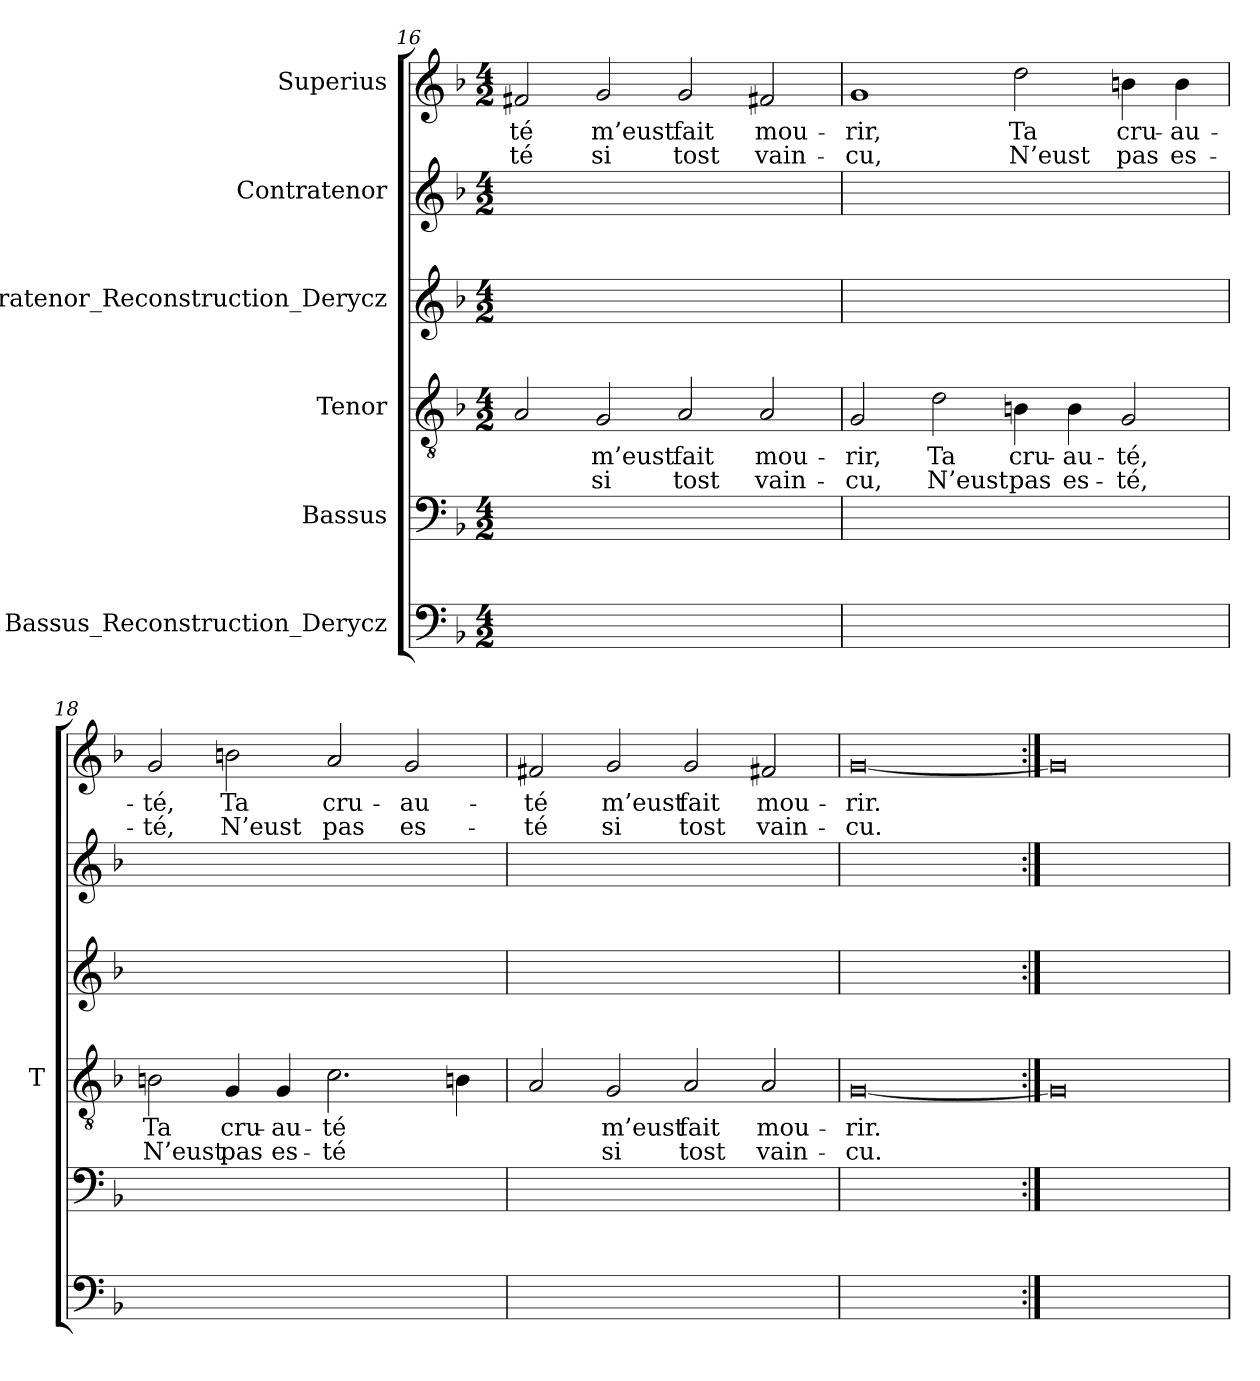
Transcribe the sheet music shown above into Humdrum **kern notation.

**kern	**kern	**kern	**text	**text	**kern	**kern	**kern	**text	**text
*part6	*part5	*part4	*part4	*part4	*part3	*part2	*part1	*part1	*part1
*staff6	*staff5	*staff4	*staff4	*staff4	*staff3	*staff2	*staff1	*staff1	*staff1
*I"Bassus_Reconstruction_Derycz	*I"Bassus	*I"Tenor	*	*	*I"Contratenor_Reconstruction_Derycz	*I"Contratenor	*I"Superius	*	*
*	*	*I'T	*	*	*	*	*	*	*
*clefF4	*clefF4	*clefGv2	*	*	*clefG2	*clefG2	*clefG2	*	*
*k[b-]	*k[b-]	*k[b-]	*	*	*k[b-]	*k[b-]	*k[b-]	*	*
*M4/2	*M4/2	*M4/2	*	*	*M4/2	*M4/2	*M4/2	*	*
=16	=16	=16	=16	=16	=16	=16	=16	=16	=16
0ryy	0ryy	2A	.	.	0ryy	0ryy	2f#X	-té	-té
.	.	2G	-m’eust	-si	.	.	2g	-m’eust	-si
.	.	2A	-fait	-tost	.	.	2g	-fait	-tost
.	.	2A	mou-	vain-	.	.	2f#X	mou-	vain-
=17	=17	=17	=17	=17	=17	=17	=17	=17	=17
0ryy	0ryy	2G	-rir,	-cu,	0ryy	0ryy	1g	-rir,	-cu,
.	.	2d	-Ta	-N’eust	.	.	.	.	.
.	.	4Bn	cru-	-pas	.	.	2dd	-Ta	-N’eust
.	.	4B	au-	es-	.	.	.	.	.
.	.	2G	-té,	-té,	.	.	4b	cru-	-pas
.	.	.	.	.	.	.	4b	au-	es-
=18	=18	=18	=18	=18	=18	=18	=18	=18	=18
0ryy	0ryy	2Bn	-Ta	-N’eust	0ryy	0ryy	2g	-té,	-té,
.	.	4G	cru-	-pas	.	.	2b	-Ta	-N’eust
.	.	4G	au-	es-	.	.	.	.	.
.	.	2.c	-té	-té	.	.	2a	cru-	-pas
.	.	.	.	.	.	.	2g	au-	es-
.	.	4Bn	.	.	.	.	.	.	.
=19	=19	=19	=19	=19	=19	=19	=19	=19	=19
0ryy	0ryy	2A	.	.	0ryy	0ryy	2f#X	-té	-té
.	.	2G	-m’eust	-si	.	.	2g	-m’eust	-si
.	.	2A	-fait	-tost	.	.	2g	-fait	-tost
.	.	2A	mou-	vain-	.	.	2f#X	mou-	vain-
=20	=20	=20	=20	=20	=20	=20	=20	=20	=20
0ryy	0ryy	[0G	-rir.	-cu.	0ryy	0ryy	[0g	-rir.	-cu.
=21:|!	=21:|!	=21:|!	=21:|!	=21:|!	=21:|!	=21:|!	=21:|!	=21:|!	=21:|!
0ryy	0ryy	0G]	.	.	0ryy	0ryy	0g]	.	.
=	=	=	=	=	=	=	=	=	=
*-	*-	*-	*-	*-	*-	*-	*-	*-	*-
